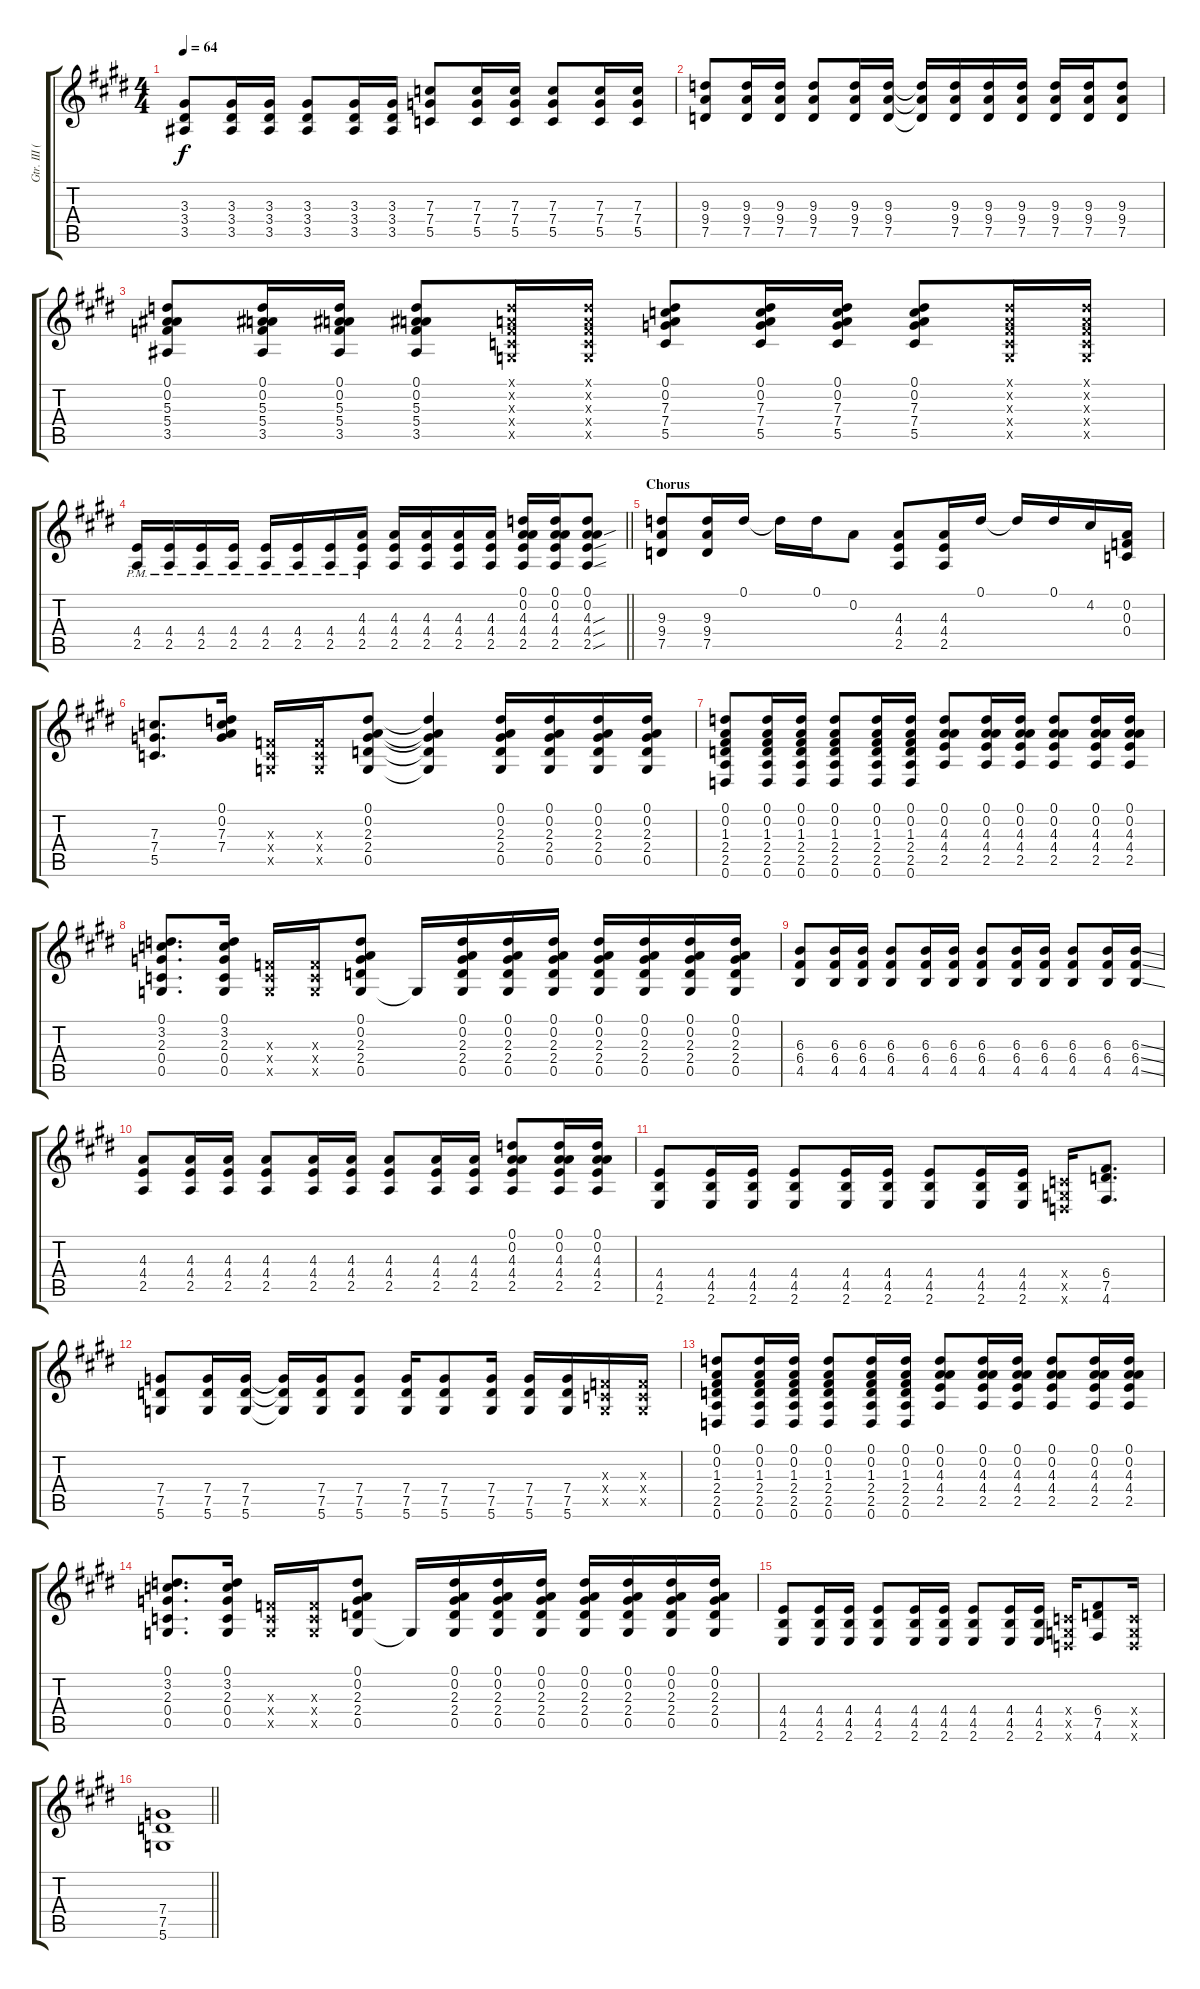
\track ("Gtr. III (Overdrive)" "Gtr. III (") {instrument overdrivenguitar}
\staff {score tabs}
\tuning (D4 A3 F3 C3 G2 D2) {hide}
\ts (4 4)
\tempo 64
\clef g2
\ks e
(3.3 3.4 3.5).8{dy f} (3.3 3.4 3.5).16 (3.3 3.4 3.5).16 (3.3 3.4 3.5).8 (3.3 3.4 3.5).16 (3.3 3.4 3.5).16 (7.3 7.4 5.5).8 (7.3 7.4 5.5).16 (7.3 7.4 5.5).16 (7.3 7.4 5.5).8 (7.3 7.4 5.5).16 (7.3 7.4 5.5).16 |
(9.3 9.4 7.5).8 (9.3 9.4 7.5).16 (9.3 9.4 7.5).16 (9.3 9.4 7.5).8 (9.3 9.4 7.5).16 (9.3 9.4 7.5).16 (9.3{t} 9.4{t} 7.5{t}).16 (9.3 9.4 7.5).16 (9.3 9.4 7.5).16 (9.3 9.4 7.5).16 (9.3 9.4 7.5).16 (9.3 9.4 7.5).16 (9.3 9.4 7.5).8 |
(0.1 0.2 5.3 5.4 3.5).8 (0.1 0.2 5.3 5.4 3.5).16 (0.1 0.2 5.3 5.4 3.5).16 (0.1 0.2 5.3 5.4 3.5).8 (0.1{x} 0.2{x} 0.3{x} 0.4{x} 0.5{x}).16 (0.1{x} 0.2{x} 0.3{x} 0.4{x} 0.5{x}).16 (0.1 0.2 7.3 7.4 5.5).8 (0.1 0.2 7.3 7.4 5.5).16 (0.1 0.2 7.3 7.4 5.5).16 (0.1 0.2 7.3 7.4 5.5).8 (0.1{x} 0.2{x} 0.3{x} 0.4{x} 0.5{x}).16 (0.1{x} 0.2{x} 0.3{x} 0.4{x} 0.5{x}).16 |
\barLineRight lightlight
(4.4{pm} 2.5{pm}).16 (4.4{pm} 2.5{pm}).16 (4.4{pm} 2.5{pm}).16 (4.4{pm} 2.5{pm}).16 (4.4{pm} 2.5{pm}).16 (4.4{pm} 2.5{pm}).16 (4.4{pm} 2.5{pm}).16 (4.3 4.4{pm} 2.5{pm}).16 (4.3 4.4 2.5).16 (4.3 4.4 2.5).16 (4.3 4.4 2.5).16 (4.3 4.4 2.5).16 (0.1 0.2 4.3 4.4 2.5).16 (0.1 0.2 4.3 4.4 2.5).16 (0.1 0.2 4.3{sou} 4.4{sou} 2.5{sou}).8 |
\section ("" "Chorus")
(9.3 9.4 7.5).8{volume 6} (9.3 9.4 7.5).16 0.1.16 0.1{t}.16 0.1.16 0.2.8 (4.3 4.4 2.5).8 (4.3 4.4 2.5).16 0.1.16 0.1{t}.16 0.1.16 4.2.16 (0.2 0.3 0.4).16 |
(7.3 7.4 5.5).8{d} (0.1 0.2 7.3 7.4).16 (0.3{x} 0.4{x} 0.5{x}).16 (0.3{x} 0.4{x} 0.5{x}).16 (0.1 0.2 2.3 2.4 0.5).8 (0.1{t} 0.2{t} 2.3{t} 2.4{t} 0.5{t}).4 (0.1 0.2 2.3 2.4 0.5).16{volume 11} (0.1 0.2 2.3 2.4 0.5).16 (0.1 0.2 2.3 2.4 0.5).16 (0.1 0.2 2.3 2.4 0.5).16 |
(0.1 0.2 1.3 2.4 2.5 0.6).8 (0.1 0.2 1.3 2.4 2.5 0.6).16 (0.1 0.2 1.3 2.4 2.5 0.6).16 (0.1 0.2 1.3 2.4 2.5 0.6).8 (0.1 0.2 1.3 2.4 2.5 0.6).16 (0.1 0.2 1.3 2.4 2.5 0.6).16 (0.1 0.2 4.3 4.4 2.5).8 (0.1 0.2 4.3 4.4 2.5).16 (0.1 0.2 4.3 4.4 2.5).16 (0.1 0.2 4.3 4.4 2.5).8 (0.1 0.2 4.3 4.4 2.5).16 (0.1 0.2 4.3 4.4 2.5).16 |
(0.1 3.2 2.3 0.4 0.5).8{d} (0.1 3.2 2.3 0.4 0.5).16 (0.3{x} 0.4{x} 0.5{x}).16 (0.3{x} 0.4{x} 0.5{x}).16 (0.1 0.2 2.3 2.4 0.5).8 0.5{t}.16 (0.1 0.2 2.3 2.4 0.5).16 (0.1 0.2 2.3 2.4 0.5).16 (0.1 0.2 2.3 2.4 0.5).16 (0.1 0.2 2.3 2.4 0.5).16 (0.1 0.2 2.3 2.4 0.5).16 (0.1 0.2 2.3 2.4 0.5).16 (0.1 0.2 2.3 2.4 0.5).16 |
(6.3 6.4 4.5).8 (6.3 6.4 4.5).16 (6.3 6.4 4.5).16 (6.3 6.4 4.5).8 (6.3 6.4 4.5).16 (6.3 6.4 4.5).16 (6.3 6.4 4.5).8 (6.3 6.4 4.5).16 (6.3 6.4 4.5).16 (6.3 6.4 4.5).8 (6.3 6.4 4.5).16 (6.3{ss} 6.4{ss} 4.5{ss}).16 |
(4.3 4.4 2.5).8 (4.3 4.4 2.5).16 (4.3 4.4 2.5).16 (4.3 4.4 2.5).8 (4.3 4.4 2.5).16 (4.3 4.4 2.5).16 (4.3 4.4 2.5).8 (4.3 4.4 2.5).16 (4.3 4.4 2.5).16 (0.1 0.2 4.3 4.4 2.5).8 (0.1 0.2 4.3 4.4 2.5).16 (0.1 0.2 4.3 4.4 2.5).16 |
(4.4 4.5 2.6).8 (4.4 4.5 2.6).16 (4.4 4.5 2.6).16 (4.4 4.5 2.6).8 (4.4 4.5 2.6).16 (4.4 4.5 2.6).16 (4.4 4.5 2.6).8 (4.4 4.5 2.6).16 (4.4 4.5 2.6).16 (0.4{x} 0.5{x} 0.6{x}).16 (6.4 7.5 4.6).8{d} |
(7.4 7.5 5.6).8 (7.4 7.5 5.6).16 (7.4 7.5 5.6).16 (7.4{t} 7.5{t} 5.6{t}).16 (7.4 7.5 5.6).16 (7.4 7.5 5.6).8 (7.4 7.5 5.6).16 (7.4 7.5 5.6).8 (7.4 7.5 5.6).16 (7.4 7.5 5.6).16 (7.4 7.5 5.6).16 (0.3{x} 0.4{x} 0.5{x}).16 (0.3{x} 0.4{x} 0.5{x}).16 |
(0.1 0.2 1.3 2.4 2.5 0.6).8 (0.1 0.2 1.3 2.4 2.5 0.6).16 (0.1 0.2 1.3 2.4 2.5 0.6).16 (0.1 0.2 1.3 2.4 2.5 0.6).8 (0.1 0.2 1.3 2.4 2.5 0.6).16 (0.1 0.2 1.3 2.4 2.5 0.6).16 (0.1 0.2 4.3 4.4 2.5).8 (0.1 0.2 4.3 4.4 2.5).16 (0.1 0.2 4.3 4.4 2.5).16 (0.1 0.2 4.3 4.4 2.5).8 (0.1 0.2 4.3 4.4 2.5).16 (0.1 0.2 4.3 4.4 2.5).16 |
(0.1 3.2 2.3 0.4 0.5).8{d} (0.1 3.2 2.3 0.4 0.5).16 (0.3{x} 0.4{x} 0.5{x}).16 (0.3{x} 0.4{x} 0.5{x}).16 (0.1 0.2 2.3 2.4 0.5).8 0.5{t}.16 (0.1 0.2 2.3 2.4 0.5).16 (0.1 0.2 2.3 2.4 0.5).16 (0.1 0.2 2.3 2.4 0.5).16 (0.1 0.2 2.3 2.4 0.5).16 (0.1 0.2 2.3 2.4 0.5).16 (0.1 0.2 2.3 2.4 0.5).16 (0.1 0.2 2.3 2.4 0.5).16 |
(4.4 4.5 2.6).8 (4.4 4.5 2.6).16 (4.4 4.5 2.6).16 (4.4 4.5 2.6).8 (4.4 4.5 2.6).16 (4.4 4.5 2.6).16 (4.4 4.5 2.6).8 (4.4 4.5 2.6).16 (4.4 4.5 2.6).16 (0.4{x} 0.5{x} 0.6{x}).16 (6.4 7.5 4.6).8 (0.4{x} 0.5{x} 0.6{x}).16 |
\barLineRight lightlight
(7.4 7.5 5.6).1
